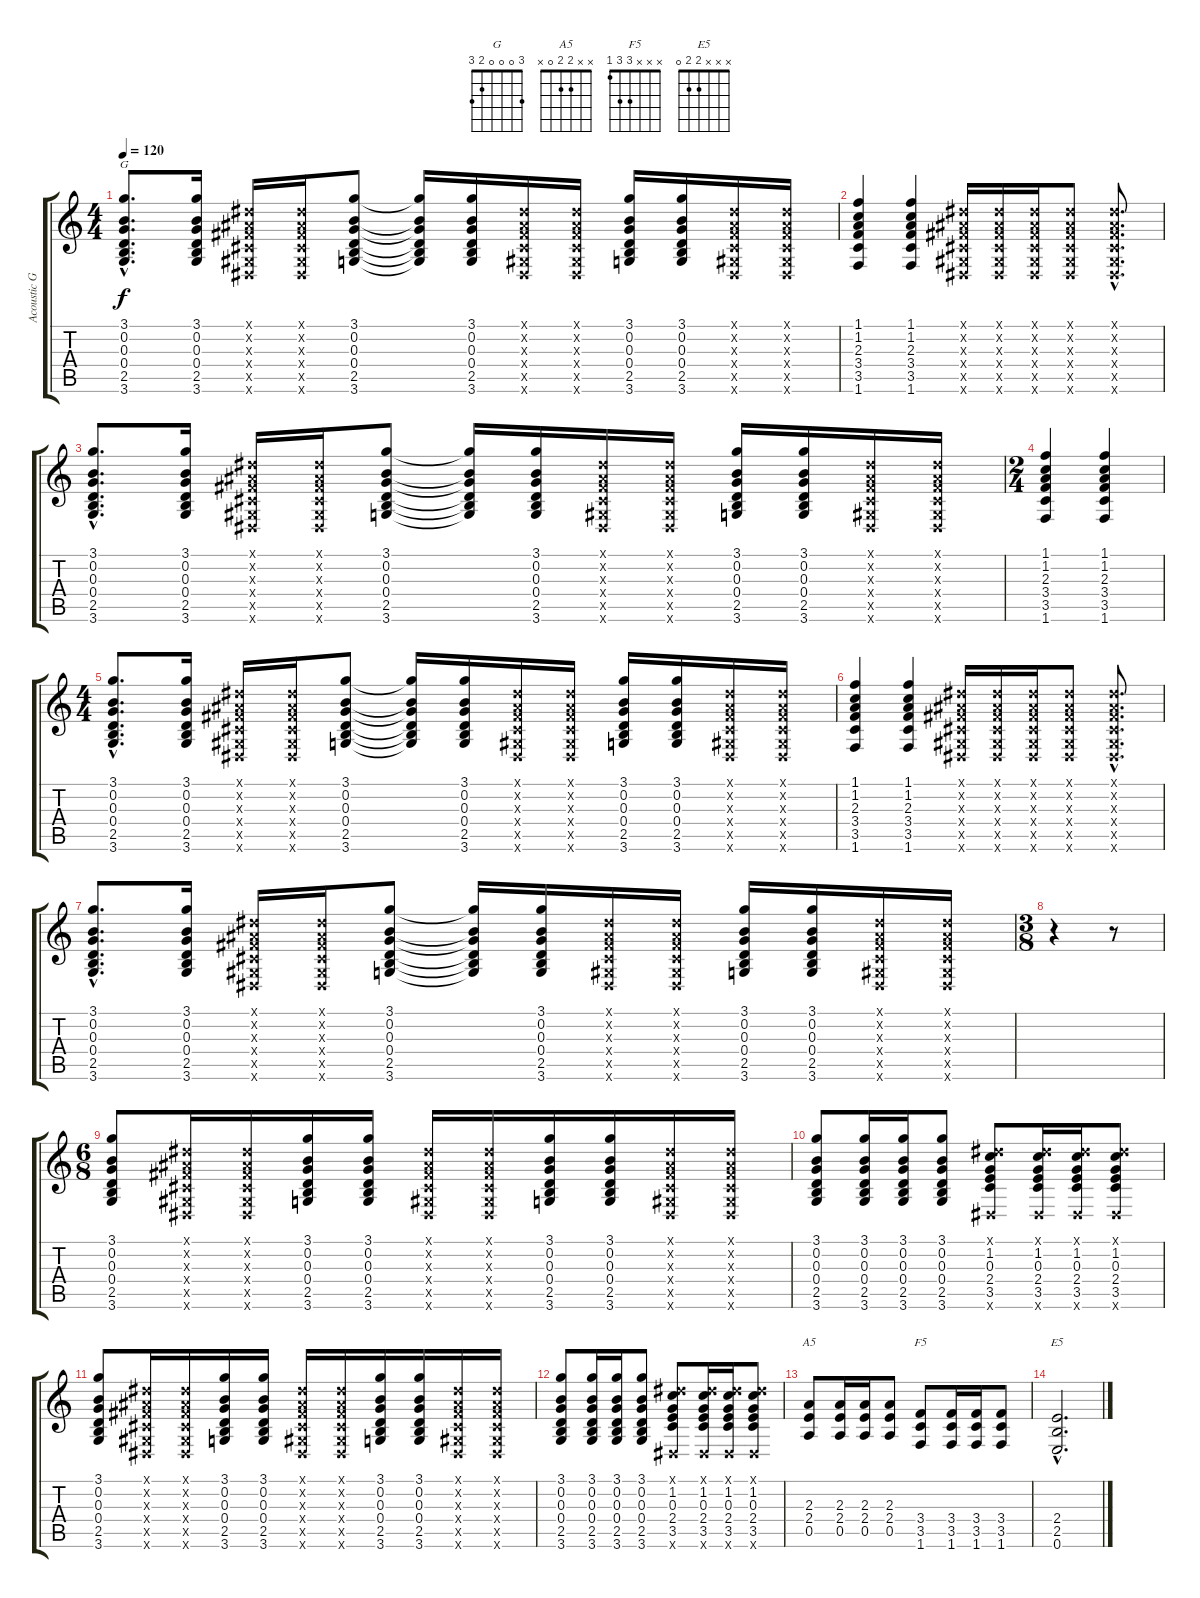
\track ("Acoustic Guitar" "Acoustic G") {instrument acousticguitarnylon}
\staff {score tabs}
\tuning (E4 B3 G3 D3 A2 E2) {hide}
\chord ("G" 3 0 0 0 2 3)
\chord ("A5" x x 2 2 0 x)
\chord ("F5" x x x 3 3 1)
\chord ("E5" x x x 2 2 0)
\ts (4 4)
\tempo 120
\clef g2
\ks c
(3.1{hac} 0.2{hac} 0.3{hac} 0.4{hac} 2.5{hac} 3.6{hac}).8{d ch "G" dy f instrument acousticguitarnylon} (3.1 0.2 0.3 0.4 2.5 3.6).16 (-1.1{x} -1.2{x} -1.3{x} -1.4{x} -1.5{x} -1.6{x}).16 (-1.1{x} -1.2{x} -1.3{x} -1.4{x} -1.5{x} -1.6{x}).16 (3.1 0.2 0.3 0.4 2.5 3.6).8 (3.1{t} 0.2{t} 0.3{t} 0.4{t} 2.5{t} 3.6{t}).16 (3.1 0.2 0.3 0.4 2.5 3.6).16 (-1.1{x} -1.2{x} -1.3{x} -1.4{x} -1.5{x} -1.6{x}).16 (-1.1{x} -1.2{x} -1.3{x} -1.4{x} -1.5{x} -1.6{x}).16 (3.1 0.2 0.3 0.4 2.5 3.6).16 (3.1 0.2 0.3 0.4 2.5 3.6).16 (-1.1{x} -1.2{x} -1.3{x} -1.4{x} -1.5{x} -1.6{x}).16 (-1.1{x} -1.2{x} -1.3{x} -1.4{x} -1.5{x} -1.6{x}).16 |
(1.1 1.2 2.3 3.4 3.5 1.6).4 (1.1 1.2 2.3 3.4 3.5 1.6).4 (-1.1{x} -1.2{x} -1.3{x} -1.4{x} -1.5{x} -1.6{x}).16 (-1.1{x} -1.2{x} -1.3{x} -1.4{x} -1.5{x} -1.6{x}).16 (-1.1{x} -1.2{x} -1.3{x} -1.4{x} -1.5{x} -1.6{x}).16 (-1.1{x} -1.2{x} -1.3{x} -1.4{x} -1.5{x} -1.6{x}).8 (-1.1{hac x} -1.2{hac x} -1.3{hac x} -1.4{hac x} -1.5{hac x} -1.6{hac x}).8{d} |
(3.1{hac} 0.2{hac} 0.3{hac} 0.4{hac} 2.5{hac} 3.6{hac}).8{d} (3.1 0.2 0.3 0.4 2.5 3.6).16 (-1.1{x} -1.2{x} -1.3{x} -1.4{x} -1.5{x} -1.6{x}).16 (-1.1{x} -1.2{x} -1.3{x} -1.4{x} -1.5{x} -1.6{x}).16 (3.1 0.2 0.3 0.4 2.5 3.6).8 (3.1{t} 0.2{t} 0.3{t} 0.4{t} 2.5{t} 3.6{t}).16 (3.1 0.2 0.3 0.4 2.5 3.6).16 (-1.1{x} -1.2{x} -1.3{x} -1.4{x} -1.5{x} -1.6{x}).16 (-1.1{x} -1.2{x} -1.3{x} -1.4{x} -1.5{x} -1.6{x}).16 (3.1 0.2 0.3 0.4 2.5 3.6).16 (3.1 0.2 0.3 0.4 2.5 3.6).16 (-1.1{x} -1.2{x} -1.3{x} -1.4{x} -1.5{x} -1.6{x}).16 (-1.1{x} -1.2{x} -1.3{x} -1.4{x} -1.5{x} -1.6{x}).16 |
\ts (2 4)
(1.1 1.2 2.3 3.4 3.5 1.6).4 (1.1 1.2 2.3 3.4 3.5 1.6).4 |
\ts (4 4)
(3.1{hac} 0.2{hac} 0.3{hac} 0.4{hac} 2.5{hac} 3.6{hac}).8{d} (3.1 0.2 0.3 0.4 2.5 3.6).16 (-1.1{x} -1.2{x} -1.3{x} -1.4{x} -1.5{x} -1.6{x}).16 (-1.1{x} -1.2{x} -1.3{x} -1.4{x} -1.5{x} -1.6{x}).16 (3.1 0.2 0.3 0.4 2.5 3.6).8 (3.1{t} 0.2{t} 0.3{t} 0.4{t} 2.5{t} 3.6{t}).16 (3.1 0.2 0.3 0.4 2.5 3.6).16 (-1.1{x} -1.2{x} -1.3{x} -1.4{x} -1.5{x} -1.6{x}).16 (-1.1{x} -1.2{x} -1.3{x} -1.4{x} -1.5{x} -1.6{x}).16 (3.1 0.2 0.3 0.4 2.5 3.6).16 (3.1 0.2 0.3 0.4 2.5 3.6).16 (-1.1{x} -1.2{x} -1.3{x} -1.4{x} -1.5{x} -1.6{x}).16 (-1.1{x} -1.2{x} -1.3{x} -1.4{x} -1.5{x} -1.6{x}).16 |
(1.1 1.2 2.3 3.4 3.5 1.6).4 (1.1 1.2 2.3 3.4 3.5 1.6).4 (-1.1{x} -1.2{x} -1.3{x} -1.4{x} -1.5{x} -1.6{x}).16 (-1.1{x} -1.2{x} -1.3{x} -1.4{x} -1.5{x} -1.6{x}).16 (-1.1{x} -1.2{x} -1.3{x} -1.4{x} -1.5{x} -1.6{x}).16 (-1.1{x} -1.2{x} -1.3{x} -1.4{x} -1.5{x} -1.6{x}).8 (-1.1{hac x} -1.2{hac x} -1.3{hac x} -1.4{hac x} -1.5{hac x} -1.6{hac x}).8{d} |
(3.1{hac} 0.2{hac} 0.3{hac} 0.4{hac} 2.5{hac} 3.6{hac}).8{d} (3.1 0.2 0.3 0.4 2.5 3.6).16 (-1.1{x} -1.2{x} -1.3{x} -1.4{x} -1.5{x} -1.6{x}).16 (-1.1{x} -1.2{x} -1.3{x} -1.4{x} -1.5{x} -1.6{x}).16 (3.1 0.2 0.3 0.4 2.5 3.6).8 (3.1{t} 0.2{t} 0.3{t} 0.4{t} 2.5{t} 3.6{t}).16 (3.1 0.2 0.3 0.4 2.5 3.6).16 (-1.1{x} -1.2{x} -1.3{x} -1.4{x} -1.5{x} -1.6{x}).16 (-1.1{x} -1.2{x} -1.3{x} -1.4{x} -1.5{x} -1.6{x}).16 (3.1 0.2 0.3 0.4 2.5 3.6).16 (3.1 0.2 0.3 0.4 2.5 3.6).16 (-1.1{x} -1.2{x} -1.3{x} -1.4{x} -1.5{x} -1.6{x}).16 (-1.1{x} -1.2{x} -1.3{x} -1.4{x} -1.5{x} -1.6{x}).16 |
\ts (3 8)
r.4 r.8 |
\ts (6 8)
(3.1 0.2 0.3 0.4 2.5 3.6).8 (-1.1{x} -1.2{x} -1.3{x} -1.4{x} -1.5{x} -1.6{x}).16 (-1.1{x} -1.2{x} -1.3{x} -1.4{x} -1.5{x} -1.6{x}).16 (3.1 0.2 0.3 0.4 2.5 3.6).16 (3.1 0.2 0.3 0.4 2.5 3.6).16 (-1.1{x} -1.2{x} -1.3{x} -1.4{x} -1.5{x} -1.6{x}).16 (-1.1{x} -1.2{x} -1.3{x} -1.4{x} -1.5{x} -1.6{x}).16 (3.1 0.2 0.3 0.4 2.5 3.6).16 (3.1 0.2 0.3 0.4 2.5 3.6).16 (-1.1{x} -1.2{x} -1.3{x} -1.4{x} -1.5{x} -1.6{x}).16 (-1.1{x} -1.2{x} -1.3{x} -1.4{x} -1.5{x} -1.6{x}).16 |
(3.1 0.2 0.3 0.4 2.5 3.6).8 (3.1 0.2 0.3 0.4 2.5 3.6).16 (3.1 0.2 0.3 0.4 2.5 3.6).16 (3.1 0.2 0.3 0.4 2.5 3.6).8 (-1.1{x} 1.2 0.3 2.4 3.5 -1.6{x}).8 (-1.1{x} 1.2 0.3 2.4 3.5 -1.6{x}).16 (-1.1{x} 1.2 0.3 2.4 3.5 -1.6{x}).16 (-1.1{x} 1.2 0.3 2.4 3.5 -1.6{x}).8 |
(3.1 0.2 0.3 0.4 2.5 3.6).8 (-1.1{x} -1.2{x} -1.3{x} -1.4{x} -1.5{x} -1.6{x}).16 (-1.1{x} -1.2{x} -1.3{x} -1.4{x} -1.5{x} -1.6{x}).16 (3.1 0.2 0.3 0.4 2.5 3.6).16 (3.1 0.2 0.3 0.4 2.5 3.6).16 (-1.1{x} -1.2{x} -1.3{x} -1.4{x} -1.5{x} -1.6{x}).16 (-1.1{x} -1.2{x} -1.3{x} -1.4{x} -1.5{x} -1.6{x}).16 (3.1 0.2 0.3 0.4 2.5 3.6).16 (3.1 0.2 0.3 0.4 2.5 3.6).16 (-1.1{x} -1.2{x} -1.3{x} -1.4{x} -1.5{x} -1.6{x}).16 (-1.1{x} -1.2{x} -1.3{x} -1.4{x} -1.5{x} -1.6{x}).16 |
(3.1 0.2 0.3 0.4 2.5 3.6).8 (3.1 0.2 0.3 0.4 2.5 3.6).16 (3.1 0.2 0.3 0.4 2.5 3.6).16 (3.1 0.2 0.3 0.4 2.5 3.6).8 (-1.1{x} 1.2 0.3 2.4 3.5 -1.6{x}).8 (-1.1{x} 1.2 0.3 2.4 3.5 -1.6{x}).16 (-1.1{x} 1.2 0.3 2.4 3.5 -1.6{x}).16 (-1.1{x} 1.2 0.3 2.4 3.5 -1.6{x}).8 |
(2.3 2.4 0.5).8{ch "A5"} (2.3 2.4 0.5).16 (2.3 2.4 0.5).16 (2.3 2.4 0.5).8 (3.4 3.5 1.6).8{ch "F5"} (3.4 3.5 1.6).16 (3.4 3.5 1.6).16 (3.4 3.5 1.6).8 |
(2.4{hac} 2.5{hac} 0.6{hac}).2{d ch "E5"}
